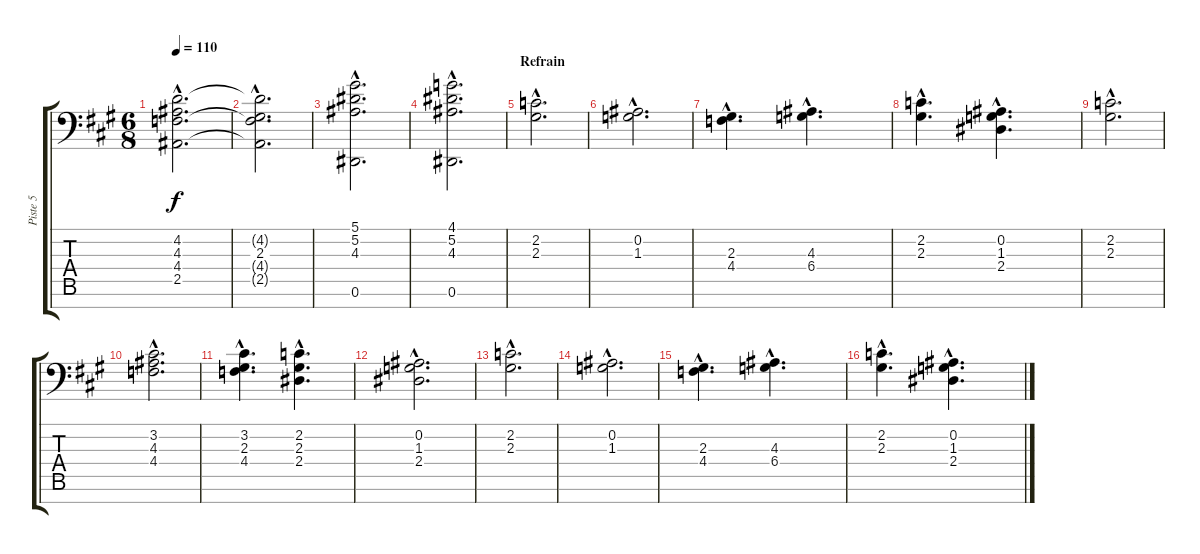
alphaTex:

\track ("Piste 5" "Piste 5") {instrument stringensemble1}
\staff {score tabs}
\tuning (Eb4 Bb3 Gb3 Db3 Ab2 Eb2 Bb1) {hide}
\ts (6 8)
\tempo 110
\clef f4
\ks a
(4.2{hac} 4.3{hac} 4.4{hac} 2.5{hac}).2{d dy f} |
(4.2{hac t} 2.3{hac} 4.4{hac t} 2.5{hac t}).2{d} |
(5.1{hac} 5.2{hac} 4.3{hac} 0.6{hac}).2{d} |
(4.1{hac} 5.2{hac} 4.3{hac} 0.6{hac}).2{d} |
\section ("" "Refrain")
(2.2{hac} 2.3{hac}).2{d} |
(0.2{hac} 1.3{hac}).2{d} |
(2.3{hac} 4.4{hac}).4{d} (4.3{hac} 6.4{hac}).4{d} |
(2.2{hac} 2.3{hac}).4{d} (0.2{hac} 1.3{hac} 2.4{hac}).4{d} |
(2.2{hac} 2.3{hac}).2{d} |
(3.2{hac} 4.3{hac} 4.4{hac}).2{d} |
(3.2{hac} 2.3{hac} 4.4{hac}).4{d} (2.2{hac} 2.3{hac} 2.4{hac}).4{d} |
(0.2{hac} 1.3{hac} 2.4{hac}).2{d} |
(2.2{hac} 2.3{hac}).2{d} |
(0.2{hac} 1.3{hac}).2{d} |
(2.3{hac} 4.4{hac}).4{d} (4.3{hac} 6.4{hac}).4{d} |
(2.2{hac} 2.3{hac}).4{d} (0.2{hac} 1.3{hac} 2.4{hac}).4{d}
